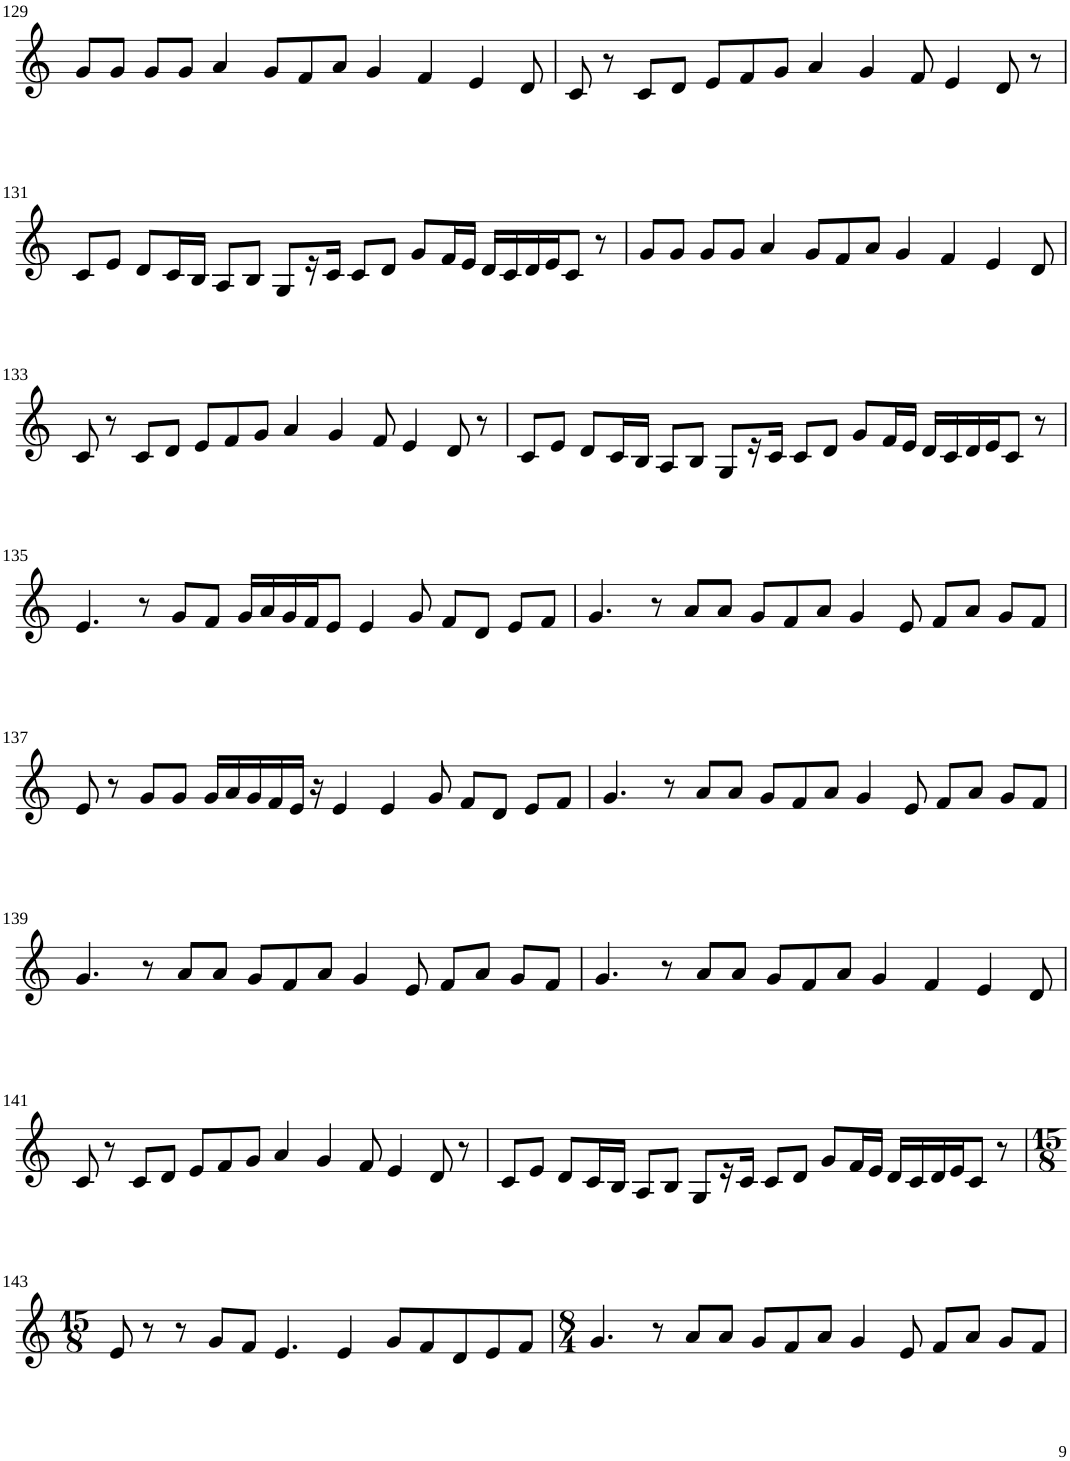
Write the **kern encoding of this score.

**kern
*part1
*staff1
*I"Violin
!!LO:PB:g=z
*clefG2
*k[]
*M8/4
=129
8g/L
8g/J
8g/L
8g/J
4a/
8g/L
8f/
8a/J
4g/
4f/
4e/
8d/
=130
8c/
8r
8c/L
8d/J
8e/L
8f/
8g/J
4a/
4g/
8f/
4e/
8d/
8r
!!LO:LB:g=z
=131
8c/L
8e/J
8d/L
16c/L
16B/JJ
8A/L
8B/J
8G/L
16r
16c/JJ
8c/L
8d/J
8g/L
16f/L
16e/JJ
16d/LL
16c/
16d/
16e/J
8c/J
8r
=132
8g/L
8g/J
8g/L
8g/J
4a/
8g/L
8f/
8a/J
4g/
4f/
4e/
8d/
!!LO:LB:g=z
=133
8c/
8r
8c/L
8d/J
8e/L
8f/
8g/J
4a/
4g/
8f/
4e/
8d/
8r
=134
8c/L
8e/J
8d/L
16c/L
16B/JJ
8A/L
8B/J
8G/L
16r
16c/JJ
8c/L
8d/J
8g/L
16f/L
16e/JJ
16d/LL
16c/
16d/
16e/J
8c/J
8r
!!LO:LB:g=z
=135
4.e/
8r
8g/L
8f/J
16g/LL
16a/
16g/
16f/J
8e/J
4e/
8g/
8f/L
8d/J
8e/L
8f/J
=136
4.g/
8r
8a/L
8a/J
8g/L
8f/
8a/J
4g/
8e/
8f/L
8a/J
8g/L
8f/J
!!LO:LB:g=z
=137
8e/
8r
8g/L
8g/J
16g/LL
16a/
16g/
16f/
16e/JJ
16r
4e/
4e/
8g/
8f/L
8d/J
8e/L
8f/J
=138
4.g/
8r
8a/L
8a/J
8g/L
8f/
8a/J
4g/
8e/
8f/L
8a/J
8g/L
8f/J
!!LO:LB:g=z
=139
4.g/
8r
8a/L
8a/J
8g/L
8f/
8a/J
4g/
8e/
8f/L
8a/J
8g/L
8f/J
=140
4.g/
8r
8a/L
8a/J
8g/L
8f/
8a/J
4g/
4f/
4e/
8d/
!!LO:LB:g=z
=141
8c/
8r
8c/L
8d/J
8e/L
8f/
8g/J
4a/
4g/
8f/
4e/
8d/
8r
=142
8c/L
8e/J
8d/L
16c/L
16B/JJ
8A/L
8B/J
8G/L
16r
16c/JJ
8c/L
8d/J
8g/L
16f/L
16e/JJ
16d/LL
16c/
16d/
16e/J
8c/J
8r
!!LO:LB:g=z
=143
*M15/8
8e/
8r
8r
8g/L
8f/J
4.e/
4e/
8g/L
8f/
8d/
8e/
8f/J
=144
*M8/4
4.g/
8r
8a/L
8a/J
8g/L
8f/
8a/J
4g/
8e/
8f/L
8a/J
8g/L
8f/J
=
*-
